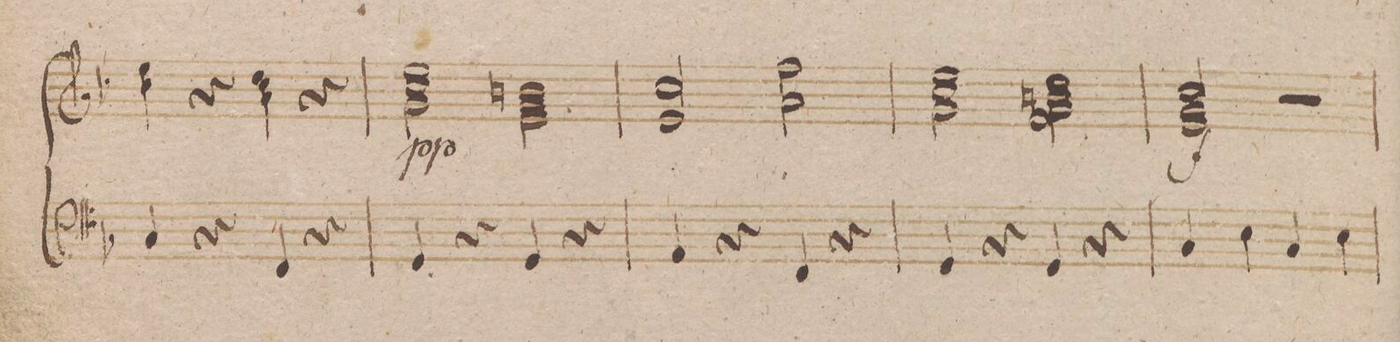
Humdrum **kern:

**kern
*I"Organo.
*clefF4
*k[b-]
*met(c|)
*M2/2
4C/
4r
4FF/
4r
=31
4GG/
4r
4GG/
4r
=32
4AA/
4r
4FF/
4r
=33
4GG/
4r
4GG/
4r
=34
4C/
4E\
4C/
4E\
=35
*-
